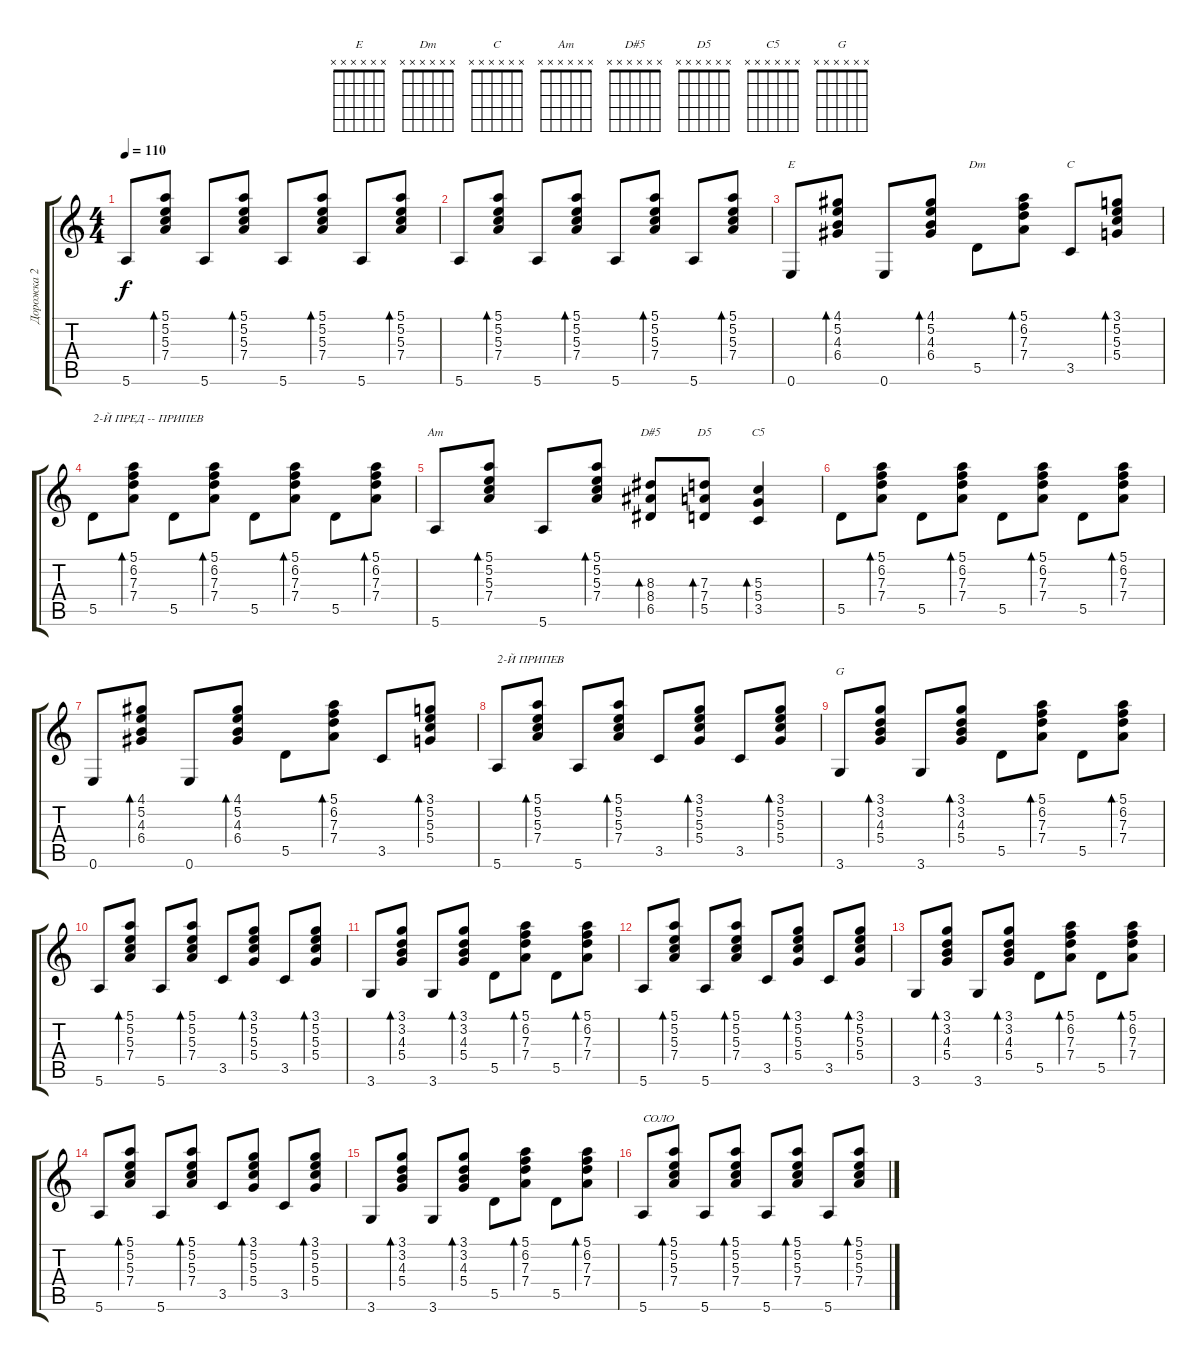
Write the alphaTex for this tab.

\track ("Дорожка 2" "Дорожка 2") {instrument acousticguitarsteel}
\staff {score tabs}
\tuning (E4 B3 G3 D3 A2 E2) {hide}
\chord ("E" x x x x x x)
\chord ("Dm" x x x x x x)
\chord ("C" x x x x x x)
\chord ("Am" x x x x x x)
\chord ("D#5" x x x x x x)
\chord ("D5" x x x x x x)
\chord ("C5" x x x x x x)
\chord ("G" x x x x x x)
\ts (4 4)
\tempo 110
\clef g2
\ks c
5.6.8{dy f} (5.1 5.2 5.3 7.4).8{bd 60} 5.6.8 (5.1 5.2 5.3 7.4).8{bd 60} 5.6.8 (5.1 5.2 5.3 7.4).8{bd 60} 5.6.8 (5.1 5.2 5.3 7.4).8{bd 60} |
5.6.8 (5.1 5.2 5.3 7.4).8{bd 60} 5.6.8 (5.1 5.2 5.3 7.4).8{bd 60} 5.6.8 (5.1 5.2 5.3 7.4).8{bd 60} 5.6.8 (5.1 5.2 5.3 7.4).8{bd 60} |
0.6.8{ch "E"} (4.1 5.2 4.3 6.4).8{bd 60} 0.6.8 (4.1 5.2 4.3 6.4).8{bd 60} 5.5.8{ch "Dm"} (5.1 6.2 7.3 7.4).8{bd 60} 3.5.8{ch "C"} (3.1 5.2 5.3 5.4).8{bd 60} |
5.5.8{txt "2-Й ПРЕД -- ПРИПЕВ"} (5.1 6.2 7.3 7.4).8{bd 60} 5.5.8 (5.1 6.2 7.3 7.4).8{bd 60} 5.5.8 (5.1 6.2 7.3 7.4).8{bd 60} 5.5.8 (5.1 6.2 7.3 7.4).8{bd 60} |
5.6.8{ch "Am"} (5.1 5.2 5.3 7.4).8{bd 60} 5.6.8 (5.1 5.2 5.3 7.4).8{bd 60} (8.3 8.4 6.5).8{bd 60 ch "D#5"} (7.3 7.4 5.5).8{bd 60 ch "D5"} (5.3 5.4 3.5).4{bd 60 ch "C5"} |
5.5.8 (5.1 6.2 7.3 7.4).8{bd 60} 5.5.8 (5.1 6.2 7.3 7.4).8{bd 60} 5.5.8 (5.1 6.2 7.3 7.4).8{bd 60} 5.5.8 (5.1 6.2 7.3 7.4).8{bd 60} |
0.6.8 (4.1 5.2 4.3 6.4).8{bd 60} 0.6.8 (4.1 5.2 4.3 6.4).8{bd 60} 5.5.8 (5.1 6.2 7.3 7.4).8{bd 60} 3.5.8 (3.1 5.2 5.3 5.4).8{bd 60} |
5.6.8{txt "2-Й ПРИПЕВ"} (5.1 5.2 5.3 7.4).8{bd 60} 5.6.8 (5.1 5.2 5.3 7.4).8{bd 60} 3.5.8 (3.1 5.2 5.3 5.4).8{bd 60} 3.5.8 (3.1 5.2 5.3 5.4).8{bd 60} |
3.6.8{ch "G"} (3.1 3.2 4.3 5.4).8{bd 60} 3.6.8 (3.1 3.2 4.3 5.4).8{bd 60} 5.5.8 (5.1 6.2 7.3 7.4).8{bd 60} 5.5.8 (5.1 6.2 7.3 7.4).8{bd 60} |
5.6.8 (5.1 5.2 5.3 7.4).8{bd 60} 5.6.8 (5.1 5.2 5.3 7.4).8{bd 60} 3.5.8 (3.1 5.2 5.3 5.4).8{bd 60} 3.5.8 (3.1 5.2 5.3 5.4).8{bd 60} |
3.6.8 (3.1 3.2 4.3 5.4).8{bd 60} 3.6.8 (3.1 3.2 4.3 5.4).8{bd 60} 5.5.8 (5.1 6.2 7.3 7.4).8{bd 60} 5.5.8 (5.1 6.2 7.3 7.4).8{bd 60} |
5.6.8 (5.1 5.2 5.3 7.4).8{bd 60} 5.6.8 (5.1 5.2 5.3 7.4).8{bd 60} 3.5.8 (3.1 5.2 5.3 5.4).8{bd 60} 3.5.8 (3.1 5.2 5.3 5.4).8{bd 60} |
3.6.8 (3.1 3.2 4.3 5.4).8{bd 60} 3.6.8 (3.1 3.2 4.3 5.4).8{bd 60} 5.5.8 (5.1 6.2 7.3 7.4).8{bd 60} 5.5.8 (5.1 6.2 7.3 7.4).8{bd 60} |
5.6.8 (5.1 5.2 5.3 7.4).8{bd 60} 5.6.8 (5.1 5.2 5.3 7.4).8{bd 60} 3.5.8 (3.1 5.2 5.3 5.4).8{bd 60} 3.5.8 (3.1 5.2 5.3 5.4).8{bd 60} |
3.6.8 (3.1 3.2 4.3 5.4).8{bd 60} 3.6.8 (3.1 3.2 4.3 5.4).8{bd 60} 5.5.8 (5.1 6.2 7.3 7.4).8{bd 60} 5.5.8 (5.1 6.2 7.3 7.4).8{bd 60} |
5.6.8{txt "СОЛО"} (5.1 5.2 5.3 7.4).8{bd 60} 5.6.8 (5.1 5.2 5.3 7.4).8{bd 60} 5.6.8 (5.1 5.2 5.3 7.4).8{bd 60} 5.6.8 (5.1 5.2 5.3 7.4).8{bd 60}
